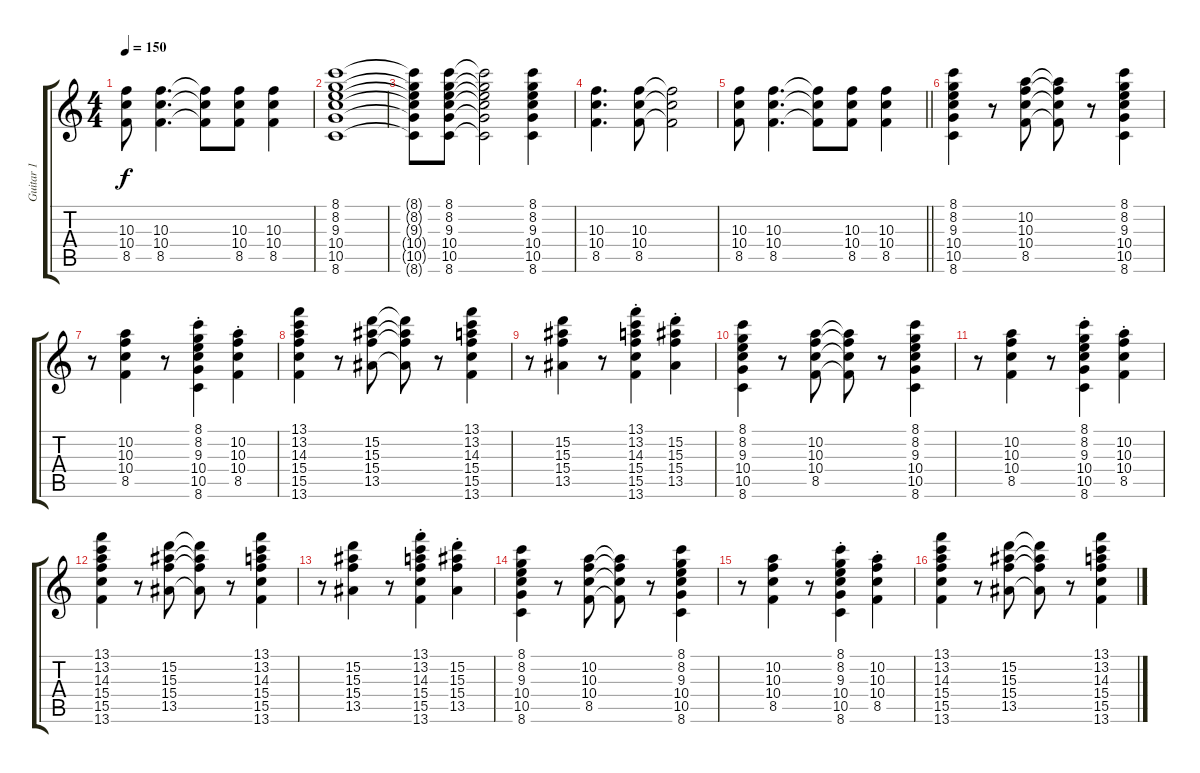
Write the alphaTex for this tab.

\track ("Guitar 1" "Guitar 1") {instrument distortionguitar}
\staff {score tabs}
\tuning (E4 B3 G3 D3 A2 E2) {hide}
\ts (4 4)
\tempo 150
\clef g2
\ks c
(10.3{t} 10.4{t} 8.5{t}).8{dy f} (10.3 10.4 8.5).4{d} (10.3{t} 10.4{t} 8.5{t}).8 (10.3 10.4 8.5).8 (10.3 10.4 8.5).4 |
(8.1 8.2 9.3 10.4 10.5 8.6).1 |
(8.1{t} 8.2{t} 9.3{t} 10.4{t} 10.5{t} 8.6{t}).8 (8.1 8.2 9.3 10.4 10.5 8.6).8 (8.1{t} 8.2{t} 9.3{t} 10.4{t} 10.5{t} 8.6{t}).2 (8.1 8.2 9.3 10.4 10.5 8.6).4 |
(10.3 10.4 8.5).4{d} (10.3 10.4 8.5).8 (10.3{t} 10.4{t} 8.5{t}).2 |
\barLineRight lightlight
(10.3 10.4 8.5).8 (10.3 10.4 8.5).4{d} (10.3{t} 10.4{t} 8.5{t}).8 (10.3 10.4 8.5).8 (10.3 10.4 8.5).4 |
(8.1 8.2 9.3 10.4 10.5 8.6).4 r.8 (10.2 10.3 10.4 8.5).8 (10.2{t} 10.3{t} 10.4{t} 8.5{t}).8 r.8 (8.1 8.2 9.3 10.4 10.5 8.6).4 |
r.8 (10.2 10.3 10.4 8.5).4 r.8 (8.1{st} 8.2{st} 9.3{st} 10.4{st} 10.5{st} 8.6{st}).4 (10.2{st} 10.3{st} 10.4{st} 8.5{st}).4 |
(13.1 13.2 14.3 15.4 15.5 13.6).4 r.8 (15.2 15.3 15.4 13.5).8 (15.2{t} 15.3{t} 15.4{t} 13.5{t}).8 r.8 (13.1 13.2 14.3 15.4 15.5 13.6).4 |
r.8 (15.2 15.3 15.4 13.5).4 r.8 (13.1{st} 13.2{st} 14.3{st} 15.4{st} 15.5{st} 13.6{st}).4 (15.2{st} 15.3{st} 15.4{st} 13.5{st}).4 |
(8.1 8.2 9.3 10.4 10.5 8.6).4 r.8 (10.2 10.3 10.4 8.5).8 (10.2{t} 10.3{t} 10.4{t} 8.5{t}).8 r.8 (8.1 8.2 9.3 10.4 10.5 8.6).4 |
r.8 (10.2 10.3 10.4 8.5).4 r.8 (8.1{st} 8.2{st} 9.3{st} 10.4{st} 10.5{st} 8.6{st}).4 (10.2{st} 10.3{st} 10.4{st} 8.5{st}).4 |
(13.1 13.2 14.3 15.4 15.5 13.6).4 r.8 (15.2 15.3 15.4 13.5).8 (15.2{t} 15.3{t} 15.4{t} 13.5{t}).8 r.8 (13.1 13.2 14.3 15.4 15.5 13.6).4 |
r.8 (15.2 15.3 15.4 13.5).4 r.8 (13.1{st} 13.2{st} 14.3{st} 15.4{st} 15.5{st} 13.6{st}).4 (15.2{st} 15.3{st} 15.4{st} 13.5{st}).4 |
(8.1 8.2 9.3 10.4 10.5 8.6).4 r.8 (10.2 10.3 10.4 8.5).8 (10.2{t} 10.3{t} 10.4{t} 8.5{t}).8 r.8 (8.1 8.2 9.3 10.4 10.5 8.6).4 |
r.8 (10.2 10.3 10.4 8.5).4 r.8 (8.1{st} 8.2{st} 9.3{st} 10.4{st} 10.5{st} 8.6{st}).4 (10.2{st} 10.3{st} 10.4{st} 8.5{st}).4 |
(13.1 13.2 14.3 15.4 15.5 13.6).4 r.8 (15.2 15.3 15.4 13.5).8 (15.2{t} 15.3{t} 15.4{t} 13.5{t}).8 r.8 (13.1 13.2 14.3 15.4 15.5 13.6).4
